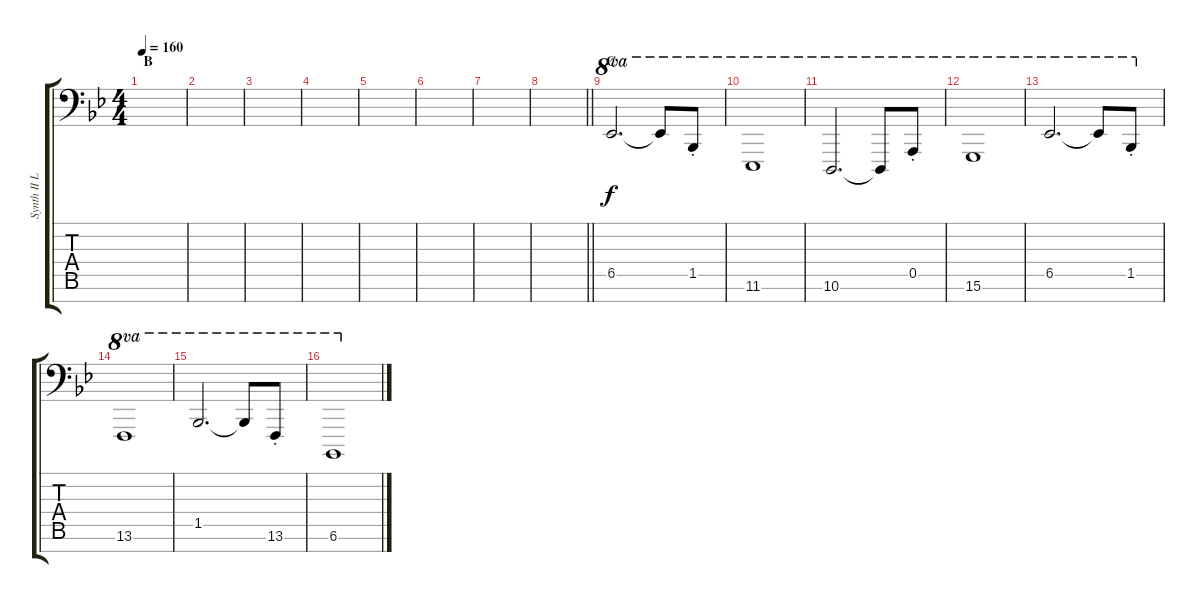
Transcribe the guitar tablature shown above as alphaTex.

\track ("Synth II Left (Kotobuki Tsumugi)" "Synth II L") {instrument electricpiano1}
\staff {score tabs}
\tuning (E4 B3 G3 D3 A2 E1 E0) {hide}
\ts (4 4)
\section ("" "B")
\tempo 160
\clef f4
\ks bb
|
|
|
|
|
|
|
\barLineRight lightlight
|
\section ("" "C")
6.5.2{d ot 8va} 6.5{t}.8{ot 8va} 1.5{st}.8{ot 8va} |
11.6.1{ot 8va} |
10.6.2{d ot 8va} 10.6{t}.8{ot 8va} 0.5{st}.8{ot 8va} |
15.6.1{ot 8va} |
6.5.2{d ot 8va} 6.5{t}.8{ot 8va} 1.5{st}.8{ot 8va} |
13.6.1{ot 8va} |
1.5.2{d ot 8va} 1.5{t}.8{ot 8va} 13.6{st}.8{ot 8va} |
6.6.1{ot 8va}
